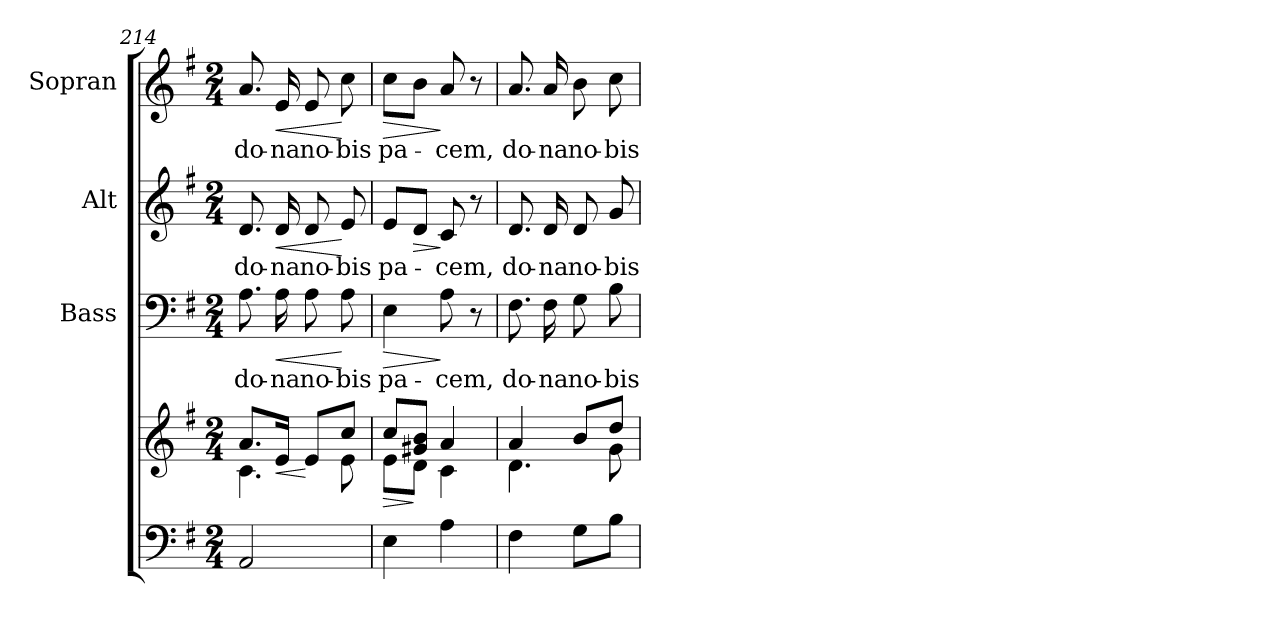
**kern	**kern	**dynam	**kern	**text	**dynam	**kern	**text	**dynam	**kern	**text	**dynam
*part4	*part4	*part4	*part3	*part3	*part3	*part2	*part2	*part2	*part1	*part1	*part1
*staff5	*staff4	*staff4/5	*staff3	*staff3	*staff3	*staff2	*staff2	*staff2	*staff1	*staff1	*staff1
*	*	*	*I"Bass	*	*	*I"Alt	*	*	*I"Sopran	*	*
*	*	*	*I'B.	*	*	*I'A.	*	*	*I'S.	*	*
*clefF4	*clefG2	*	*clefF4	*	*	*clefG2	*	*	*clefG2	*	*
*k[f#]	*k[f#]	*	*k[f#]	*	*	*k[f#]	*	*	*k[f#]	*	*
*G:	*G:	*	*G:	*	*	*G:	*	*	*G:	*	*
*M2/4	*M2/4	*	*M2/4	*	*	*M2/4	*	*	*M2/4	*	*
=214	=214	=214	=214	=214	=214	=214	=214	=214	=214	=214	=214
*	*^	*	*	*	*	*	*	*	*	*	*
!	!	!	!	!	!LO:LY:b	!	!	!LO:LY:b	!	!	!LO:LY:b	!
2AA/	8.a/L	4.c\	.	8.A\	do-	.	8.d/	do-	.	8.a/	do-	.
!	!	!	!LO:HP:b	!	!LO:LY:b	!LO:HP:b	!	!LO:LY:b	!LO:HP:b	!	!LO:LY:b	!LO:HP:b
.	16e/Jk	.	<	16A\	-na	<	16d/	-na	<	16e/	-na	<
!	!	!	!	!	!LO:LY:b	!	!	!LO:LY:b	!	!	!LO:LY:b	!
.	8e/L	.	[	8A\	no-	.	8d/	no-	.	8e/	no-	.
!	!	!	!	!	!LO:LY:b	!	!	!LO:LY:b	!	!	!LO:LY:b	!
.	8cc/J	8e\	.	8A\	-bis	[	8e/	-bis	[	8cc\	-bis	[
!!LO:LB:g=z
=215	=215	=215	=215	=215	=215	=215	=215	=215	=215	=215	=215	=215
!	!	!	!LO:HP:b	!	!LO:LY:b	!LO:HP:b	!	!LO:LY:b	!	!	!LO:LY:b	!LO:HP:b
4E\	8cc/L	8e\L	>	4E\	pa-	>	8e/L	pa-	.	8cc\L	pa-	>
!	!	!	!	!	!	!	!	!	!LO:HP:b	!	!	!
.	8g#X/ 8b/J	8d\J	]	.	.	.	8d/J	.	>	8b\J	.	.
!	!	!	!	!	!LO:LY:b	!	!	!LO:LY:b	!	!	!LO:LY:b	!
4A\	4a/	4c\	.	8A\	-cem,	]	8c/	-cem,	]	8a/	-cem,	]
.	.	.	.	8r	.	.	8r	.	.	8r	.	.
=216	=216	=216	=216	=216	=216	=216	=216	=216	=216	=216	=216	=216
!	!	!	!	!	!LO:LY:b	!	!	!LO:LY:b	!	!	!LO:LY:b	!
4F#\	4a/	4.d\	.	8.F#\	do-	.	8.d/	do-	.	8.a/	do-	.
!	!	!	!	!	!LO:LY:b	!	!	!LO:LY:b	!	!	!LO:LY:b	!
.	.	.	.	16F#\	-na	.	16d/	-na	.	16a/	-na	.
!	!	!	!	!	!LO:LY:b	!	!	!LO:LY:b	!	!	!LO:LY:b	!
8G\L	8b/L	.	.	8G\	no-	.	8d/	no-	.	8b\	no-	.
!	!	!	!	!	!LO:LY:b	!	!	!LO:LY:b	!	!	!LO:LY:b	!
8B\J	8dd/J	8g\	.	8B\	-bis	.	8g/	-bis	.	8cc\	-bis	.
*	*v	*v	*	*	*	*	*	*	*	*	*	*
=	=	=	=	=	=	=	=	=	=	=	=
*-	*-	*-	*-	*-	*-	*-	*-	*-	*-	*-	*-
